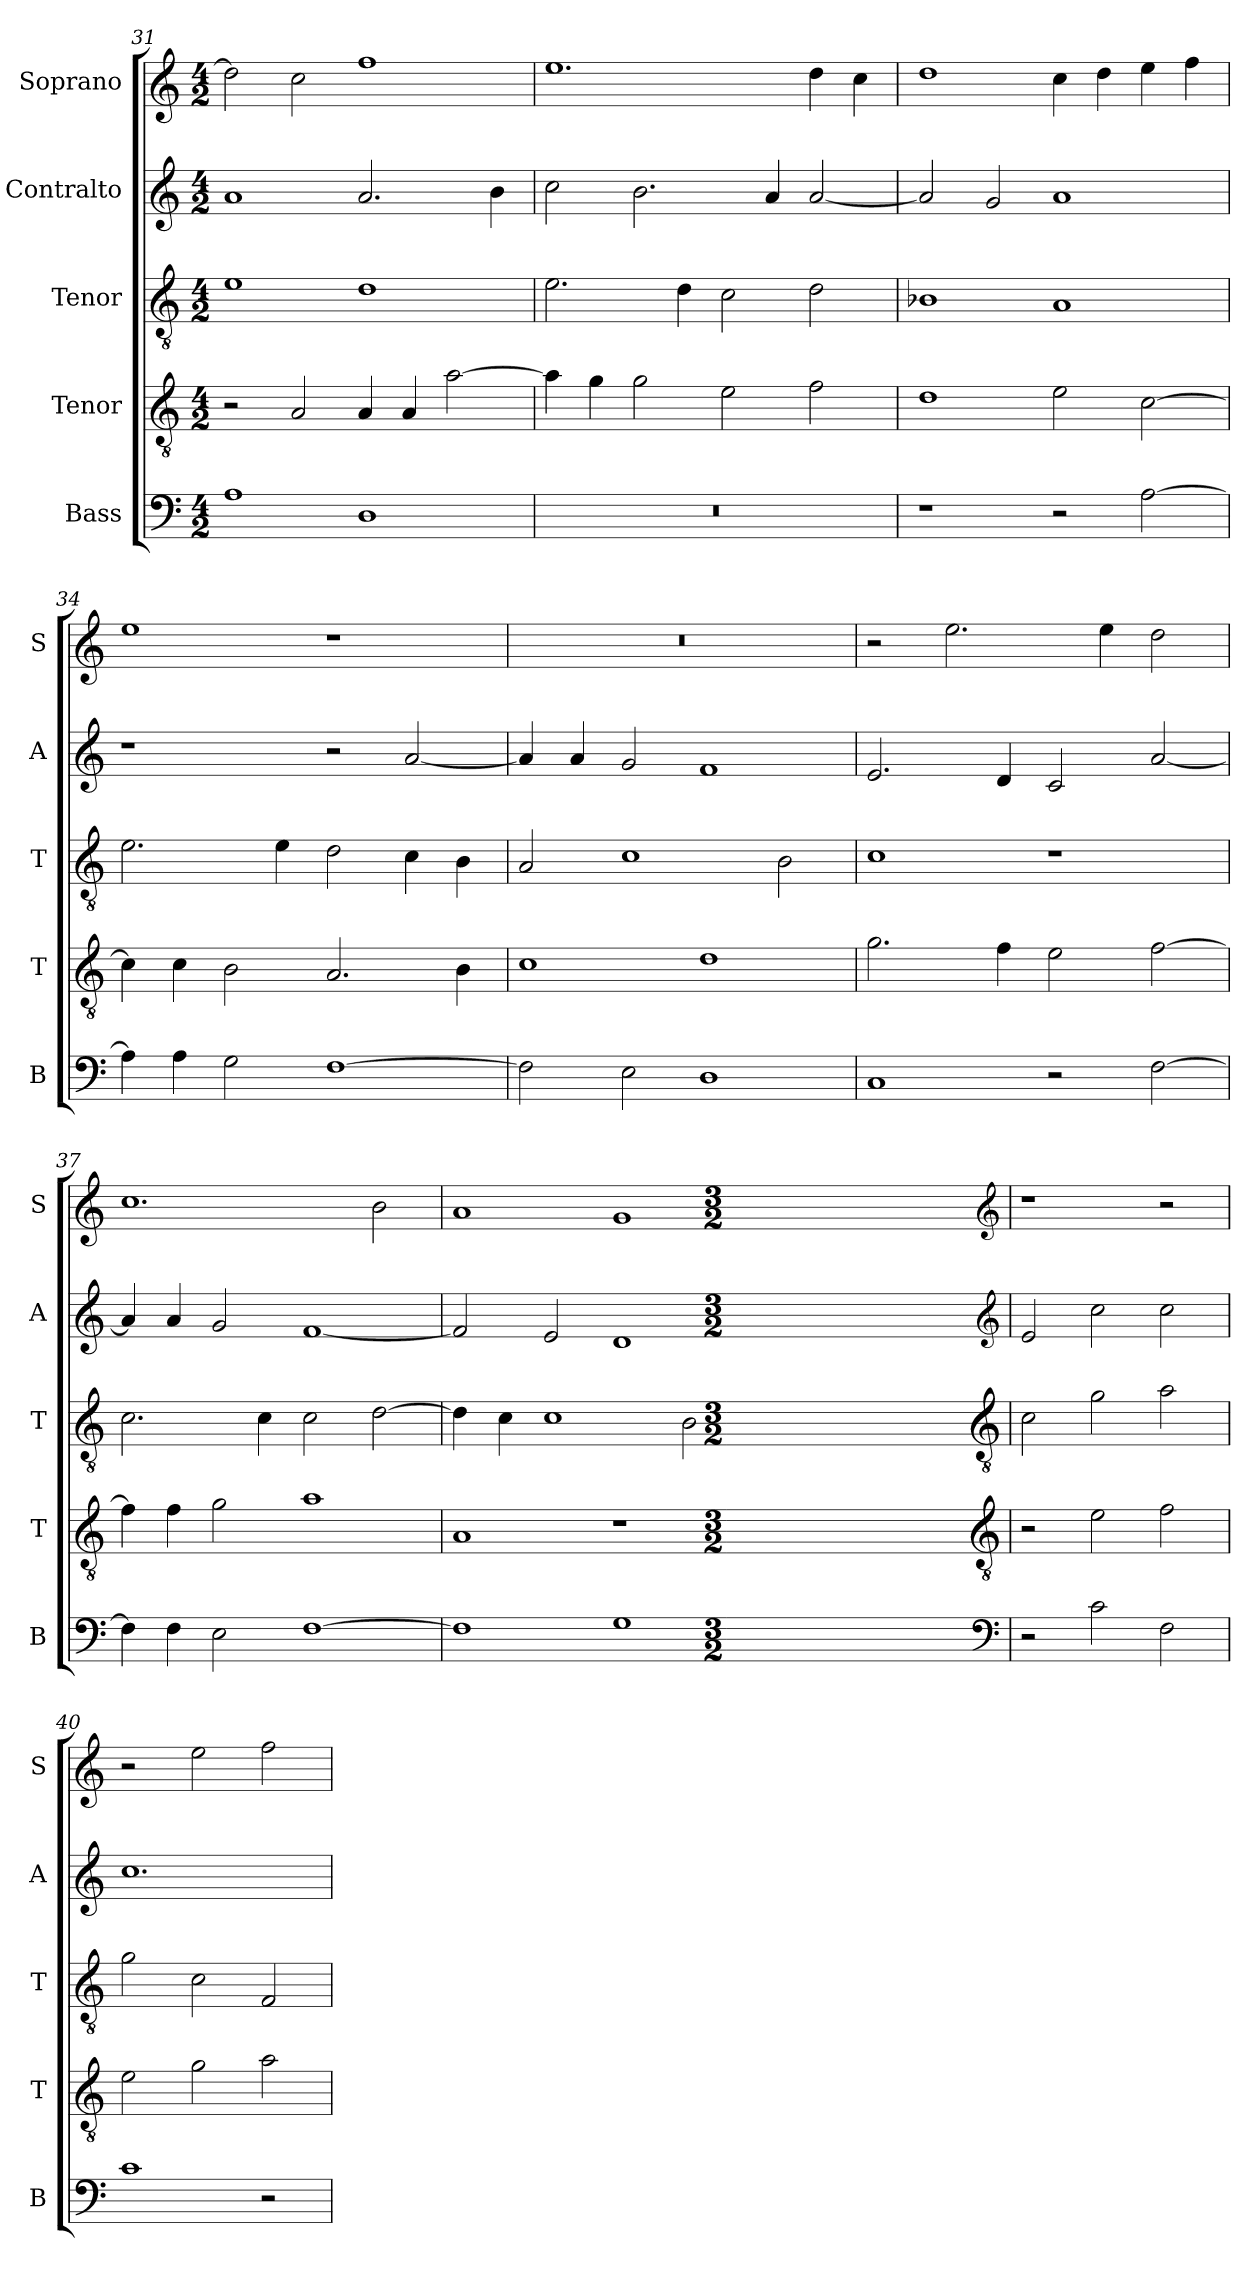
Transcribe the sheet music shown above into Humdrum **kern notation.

**kern	**kern	**kern	**kern	**kern
*part5	*part4	*part3	*part2	*part1
*staff5	*staff4	*staff3	*staff2	*staff1
*I"Bass	*I"Tenor	*I"Tenor	*I"Contralto	*I"Soprano
*I'B	*I'T	*I'T	*I'A	*I'S
*clefF4	*clefGv2	*clefGv2	*clefG2	*clefG2
*k[]	*k[]	*k[]	*k[]	*k[]
*C:ion	*C:ion	*C:ion	*C:ion	*C:ion
*M4/2	*M4/2	*M4/2	*M4/2	*M4/2
=31	=31	=31	=31	=31
1A	2r	1e	1a	2dd]
.	2A	.	.	2cc
1D	4A	1d	2.a	1ff
.	4A	.	.	.
.	[2a	.	.	.
.	.	.	4b	.
=32	=32	=32	=32	=32
0r	4a]	2.e	2cc	1.ee
.	4g	.	.	.
.	2g	.	2.b	.
.	.	4d	.	.
.	2e	2c	.	.
.	.	.	4a	.
.	2f	2d	[2a	4dd
.	.	.	.	4cc
=33	=33	=33	=33	=33
1r	1d	1B-X	2a]	1dd
.	.	.	2g	.
2r	2e	1A	1a	4cc
.	.	.	.	4dd
[2A	[2c	.	.	4ee
.	.	.	.	4ff
=34	=34	=34	=34	=34
4A]	4c]	2.e	1r	1ee
4A	4c	.	.	.
2G	2B	.	.	.
.	.	4e	.	.
[1F	2.A	2d	2r	1r
.	.	4c	[2a	.
.	4B	4B	.	.
=35	=35	=35	=35	=35
2F]	1c	2A	4a]	0r
.	.	.	4a	.
2E	.	1c	2g	.
1D	1d	.	1f	.
.	.	2B	.	.
=36	=36	=36	=36	=36
1C	2.g	1c	2.e	2r
.	.	.	.	2.ee
.	4f	.	4d	.
2r	2e	1r	2c	.
.	.	.	.	4ee
[2F	[2f	.	[2a	2dd
=37	=37	=37	=37	=37
4F]	4f]	2.c	4a]	1.cc
4F	4f	.	4a	.
2E	2g	.	2g	.
.	.	4c	.	.
[1F	1a	2c	[1f	.
.	.	[2d	.	2b
=38	=38	=38	=38	=38
1F]	1A	4d]	2f]	1a
.	.	4c	.	.
.	.	1c	2e	.
1G	1r	.	1d	1g
.	.	2B	.	.
*clefF4	*clefGv2	*clefGv2	*clefG2	*clefG2
*k[]	*k[]	*k[]	*k[]	*k[]
*C:ion	*C:ion	*C:ion	*C:ion	*C:ion
*M3/2	*M3/2	*M3/2	*M3/2	*M3/2
=39	=39	=39	=39	=39
2r	2r	2c	2e	1r
2c	2e	2g	2cc	.
2F	2f	2a	2cc	2r
=40	=40	=40	=40	=40
1c	2e	2g	1.cc	2r
.	2g	2c	.	2ee
2r	2a	2F	.	2ff
=	=	=	=	=
*-	*-	*-	*-	*-
